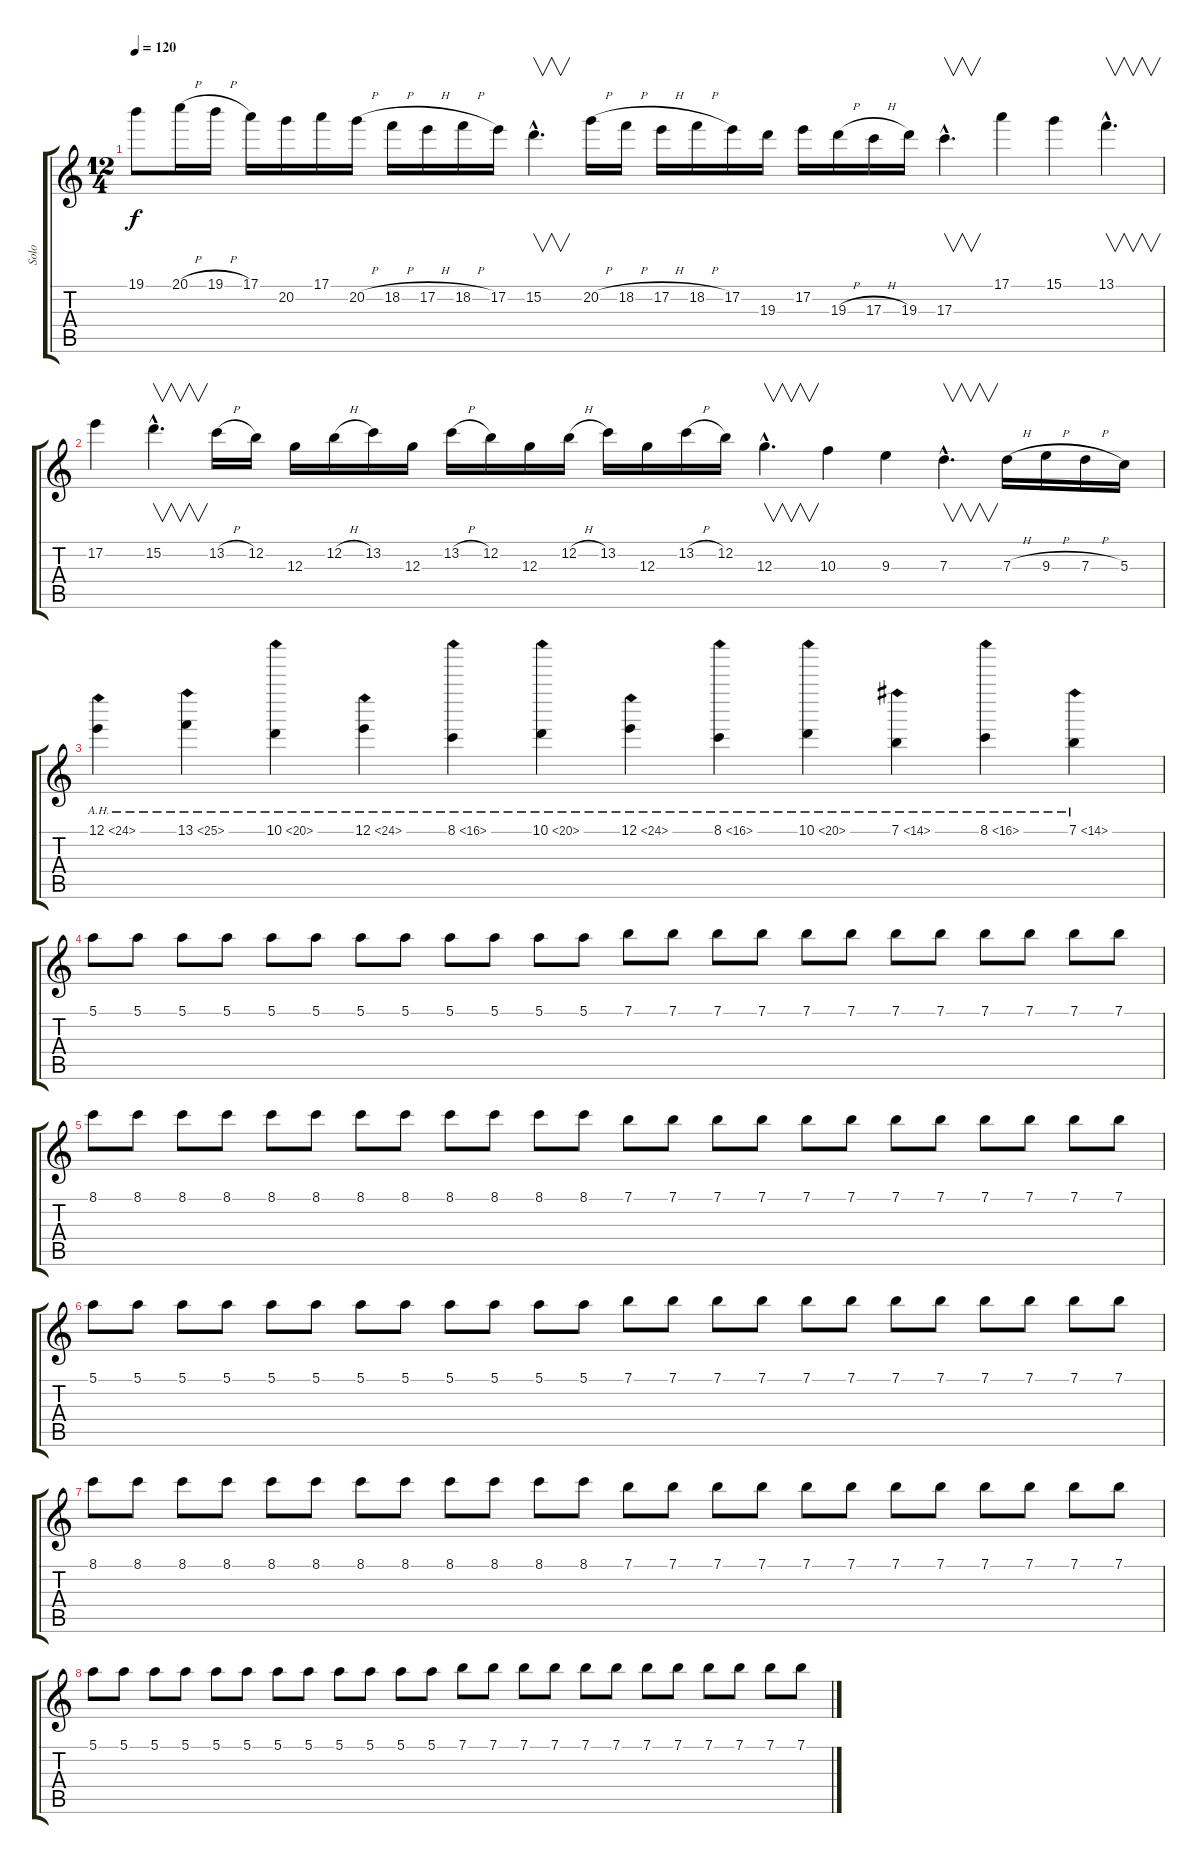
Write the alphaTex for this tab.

\track ("Solo" "Solo") {instrument overdrivenguitar}
\staff {score tabs}
\tuning (E4 B3 G3 D3 A2 E2) {hide}
\ts (12 4)
\tempo 120
\clef g2
\ks c
19.1{t}.8{dy f} 20.1{h}.16 19.1{h}.16 17.1.16 20.2.16 17.1.16 20.2{h}.16 18.2{h}.16 17.2{h}.16 18.2{h}.16 17.2.16 15.2{hac}.4{v d} 20.2{h}.16 18.2{h}.16 17.2{h}.16 18.2{h}.16 17.2.16 19.3.16 17.2.16 19.3{h}.16 17.3{h}.16 19.3.16 17.3{hac}.4{v d} 17.1.4 15.1.4 13.1{hac}.4{v d} |
17.2.4 15.2{hac}.4{v d} 13.2{h}.16 12.2.16 12.3.16 12.2{h}.16 13.2.16 12.3.16 13.2{h}.16 12.2.16 12.3.16 12.2{h}.16 13.2.16 12.3.16 13.2{h}.16 12.2.16 12.3{hac}.4{v d} 10.3.4 9.3.4 7.3{hac}.4{v d} 7.3{h}.16 9.3{h}.16 7.3{h}.16 5.3.16 |
12.1{ah 12}.4 13.1{ah 12}.4 10.1{ah 10}.4 12.1{ah 12}.4 8.1{ah 8}.4 10.1{ah 10}.4 12.1{ah 12}.4 8.1{ah 8}.4 10.1{ah 10}.4 7.1{ah 7}.4 8.1{ah 8}.4 7.1{ah 7}.4 |
5.1.8 5.1.8 5.1.8 5.1.8 5.1.8 5.1.8 5.1.8 5.1.8 5.1.8 5.1.8 5.1.8 5.1.8 7.1.8 7.1.8 7.1.8 7.1.8 7.1.8 7.1.8 7.1.8 7.1.8 7.1.8 7.1.8 7.1.8 7.1.8 |
8.1.8 8.1.8 8.1.8 8.1.8 8.1.8 8.1.8 8.1.8 8.1.8 8.1.8 8.1.8 8.1.8 8.1.8 7.1.8 7.1.8 7.1.8 7.1.8 7.1.8 7.1.8 7.1.8 7.1.8 7.1.8 7.1.8 7.1.8 7.1.8 |
5.1.8 5.1.8 5.1.8 5.1.8 5.1.8 5.1.8 5.1.8 5.1.8 5.1.8 5.1.8 5.1.8 5.1.8 7.1.8 7.1.8 7.1.8 7.1.8 7.1.8 7.1.8 7.1.8 7.1.8 7.1.8 7.1.8 7.1.8 7.1.8 |
8.1.8 8.1.8 8.1.8 8.1.8 8.1.8 8.1.8 8.1.8 8.1.8 8.1.8 8.1.8 8.1.8 8.1.8 7.1.8 7.1.8 7.1.8 7.1.8 7.1.8 7.1.8 7.1.8 7.1.8 7.1.8 7.1.8 7.1.8 7.1.8 |
5.1.8 5.1.8 5.1.8 5.1.8 5.1.8 5.1.8 5.1.8 5.1.8 5.1.8 5.1.8 5.1.8 5.1.8 7.1.8 7.1.8 7.1.8 7.1.8 7.1.8 7.1.8 7.1.8 7.1.8 7.1.8 7.1.8 7.1.8 7.1.8
